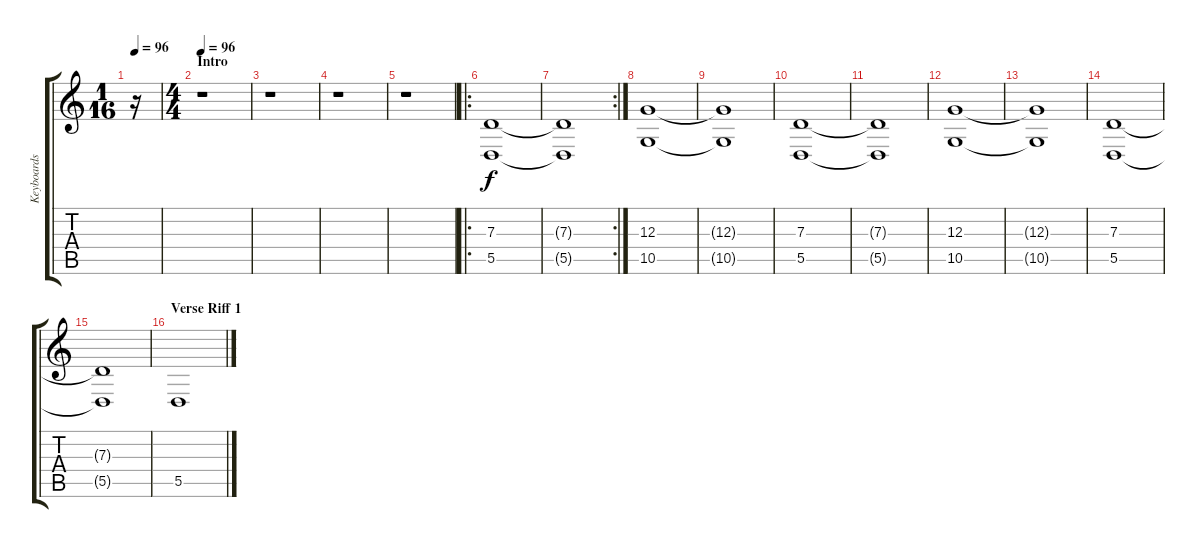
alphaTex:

\track ("Keyboards" "Keyboards") {instrument stringensemble1}
\staff {score tabs}
\tuning (E4 B3 G3 D3 A2 E2) {hide}
\ts (1 16)
\tempo 96
\clef g2
\ks c
r.16{dy f instrument stringensemble1} |
\ts (4 4)
\section ("" "Intro")
\tempo 96
r.1 |
r.1 |
r.1 |
r.1 |
\ro
(7.3 5.5).1 |
\rc 2
(7.3{t} 5.5{t}).1 |
(12.3 10.5).1 |
(12.3{t} 10.5{t}).1 |
(7.3 5.5).1 |
(7.3{t} 5.5{t}).1 |
(12.3 10.5).1 |
(12.3{t} 10.5{t}).1 |
(7.3 5.5).1 |
(7.3{t} 5.5{t}).1 |
\section ("" "Verse Riff 1")
5.5.1
